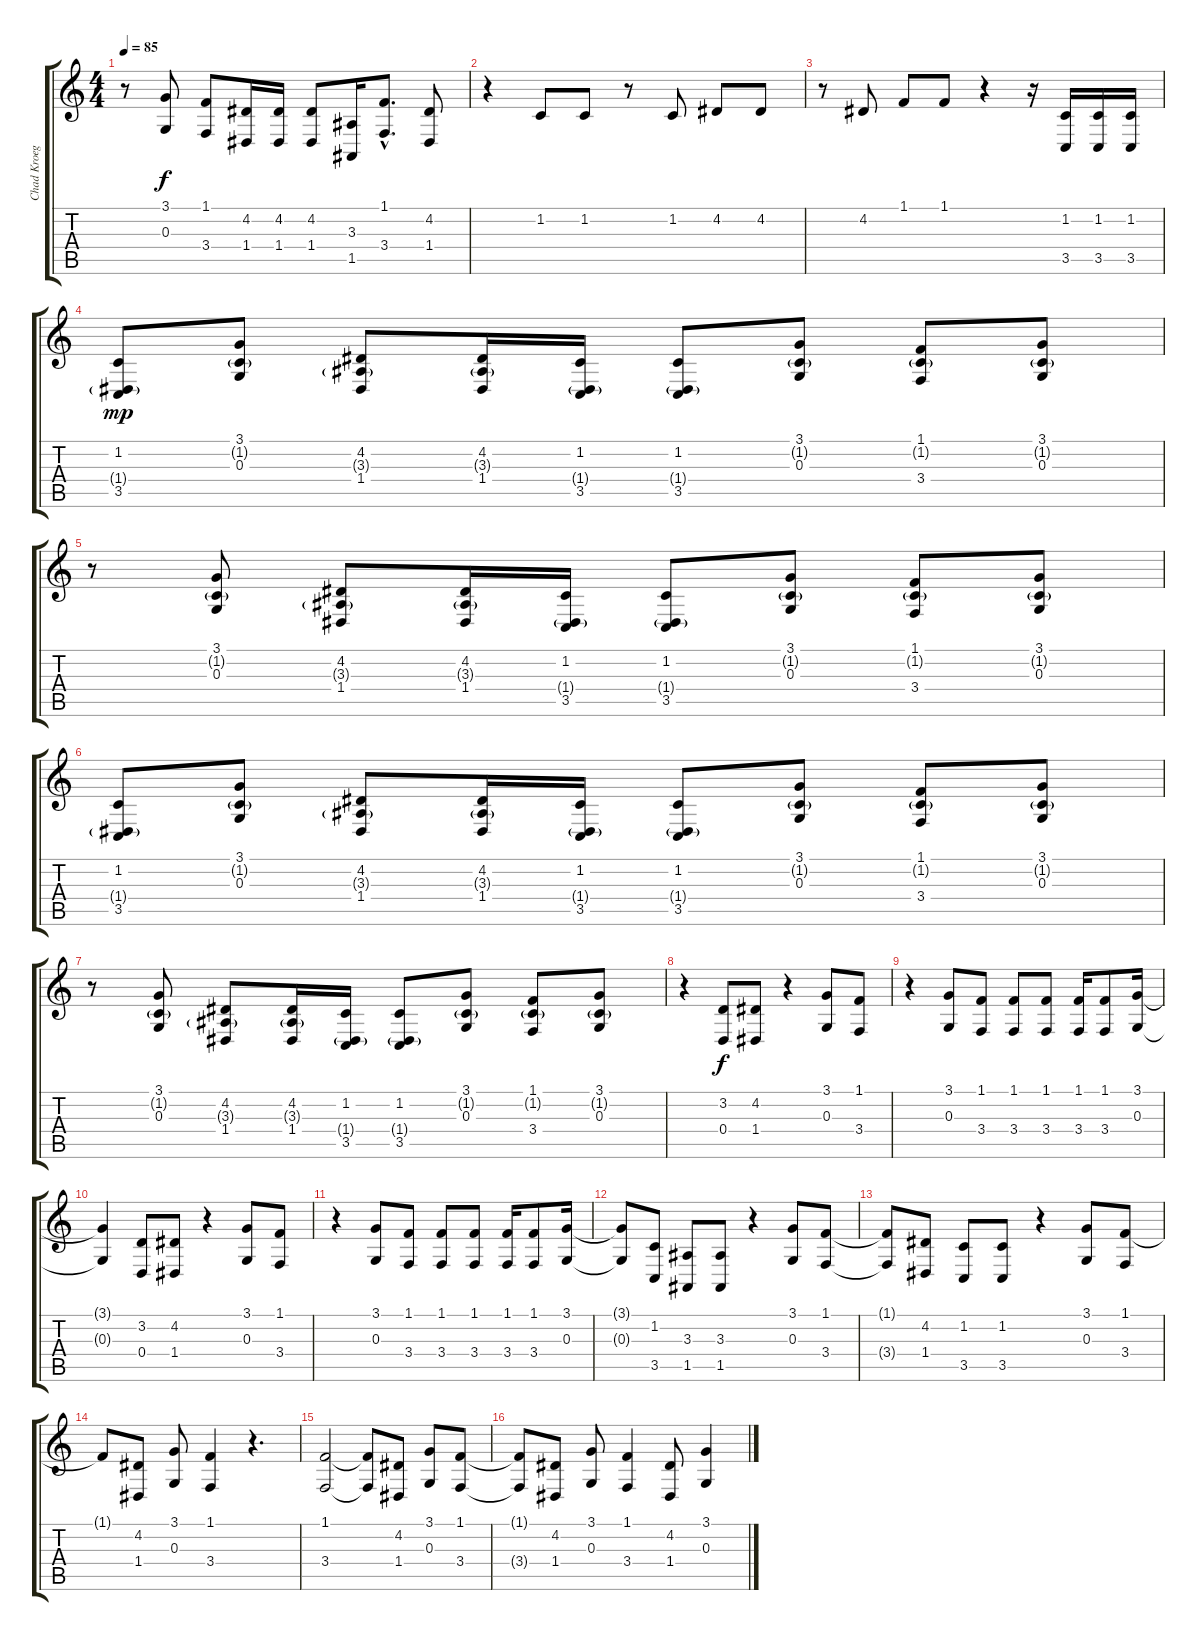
\track ("Chad Kroeger (Vocal)" "Chad Kroeg") {instrument synthvoice}
\staff {score tabs}
\tuning (E4 B3 G3 D3 A2 E2) {hide}
\ts (4 4)
\tempo 85
\clef g2
\ks c
r.8{dy f} (3.1 0.3).8 (1.1 3.4).8 (4.2 1.4).16 (4.2 1.4).16 (4.2 1.4).8 (3.3 1.5).16 (1.1{hac} 3.4{hac}).8{d} (4.2 1.4).8 |
r.4 1.2.8 1.2.8 r.8 1.2.8 4.2.8 4.2.8 |
r.8 4.2.8 1.1.8 1.1.8 r.4 r.16 (1.2 3.5).16 (1.2 3.5).16 (1.2 3.5).16 |
(1.2 1.4{g} 3.5).8{dy mp} (3.1 1.2{g} 0.3).8 (4.2 3.3{g} 1.4).8 (4.2 3.3{g} 1.4).16 (1.2 1.4{g} 3.5).16 (1.2 1.4{g} 3.5).8 (3.1 1.2{g} 0.3).8 (1.1 1.2{g} 3.4).8 (3.1 1.2{g} 0.3).8 |
r.8 (3.1 1.2{g} 0.3).8 (4.2 3.3{g} 1.4).8 (4.2 3.3{g} 1.4).16 (1.2 1.4{g} 3.5).16 (1.2 1.4{g} 3.5).8 (3.1 1.2{g} 0.3).8 (1.1 1.2{g} 3.4).8 (3.1 1.2{g} 0.3).8 |
(1.2 1.4{g} 3.5).8 (3.1 1.2{g} 0.3).8 (4.2 3.3{g} 1.4).8 (4.2 3.3{g} 1.4).16 (1.2 1.4{g} 3.5).16 (1.2 1.4{g} 3.5).8 (3.1 1.2{g} 0.3).8 (1.1 1.2{g} 3.4).8 (3.1 1.2{g} 0.3).8 |
r.8 (3.1 1.2{g} 0.3).8 (4.2 3.3{g} 1.4).8 (4.2 3.3{g} 1.4).16 (1.2 1.4{g} 3.5).16 (1.2 1.4{g} 3.5).8 (3.1 1.2{g} 0.3).8 (1.1 1.2{g} 3.4).8 (3.1 1.2{g} 0.3).8 |
r.4 (3.2 0.4).8{dy f} (4.2 1.4).8 r.4 (3.1 0.3).8 (1.1 3.4).8 |
r.4 (3.1 0.3).8 (1.1 3.4).8 (1.1 3.4).8 (1.1 3.4).8 (1.1 3.4).16 (1.1 3.4).8 (3.1 0.3).16 |
(3.1{t} 0.3{t}).4 (3.2 0.4).8 (4.2 1.4).8 r.4 (3.1 0.3).8 (1.1 3.4).8 |
r.4 (3.1 0.3).8 (1.1 3.4).8 (1.1 3.4).8 (1.1 3.4).8 (1.1 3.4).16 (1.1 3.4).8 (3.1 0.3).16 |
(3.1{t} 0.3{t}).8 (1.2 3.5).8 (3.3 1.5).8 (3.3 1.5).8 r.4 (3.1 0.3).8 (1.1 3.4).8 |
(1.1{t} 3.4{t}).8 (4.2 1.4).8 (1.2 3.5).8 (1.2 3.5).8 r.4 (3.1 0.3).8 (1.1 3.4).8 |
1.1{t}.8 (4.2 1.4).8 (3.1 0.3).8 (1.1 3.4).4 r.4{d} |
(1.1 3.4).2 (1.1{t} 3.4{t}).8 (4.2 1.4).8 (3.1 0.3).8 (1.1 3.4).8 |
(1.1{t} 3.4{t}).8 (4.2 1.4).8 (3.1 0.3).8 (1.1 3.4).4 (4.2 1.4).8 (3.1 0.3).4
